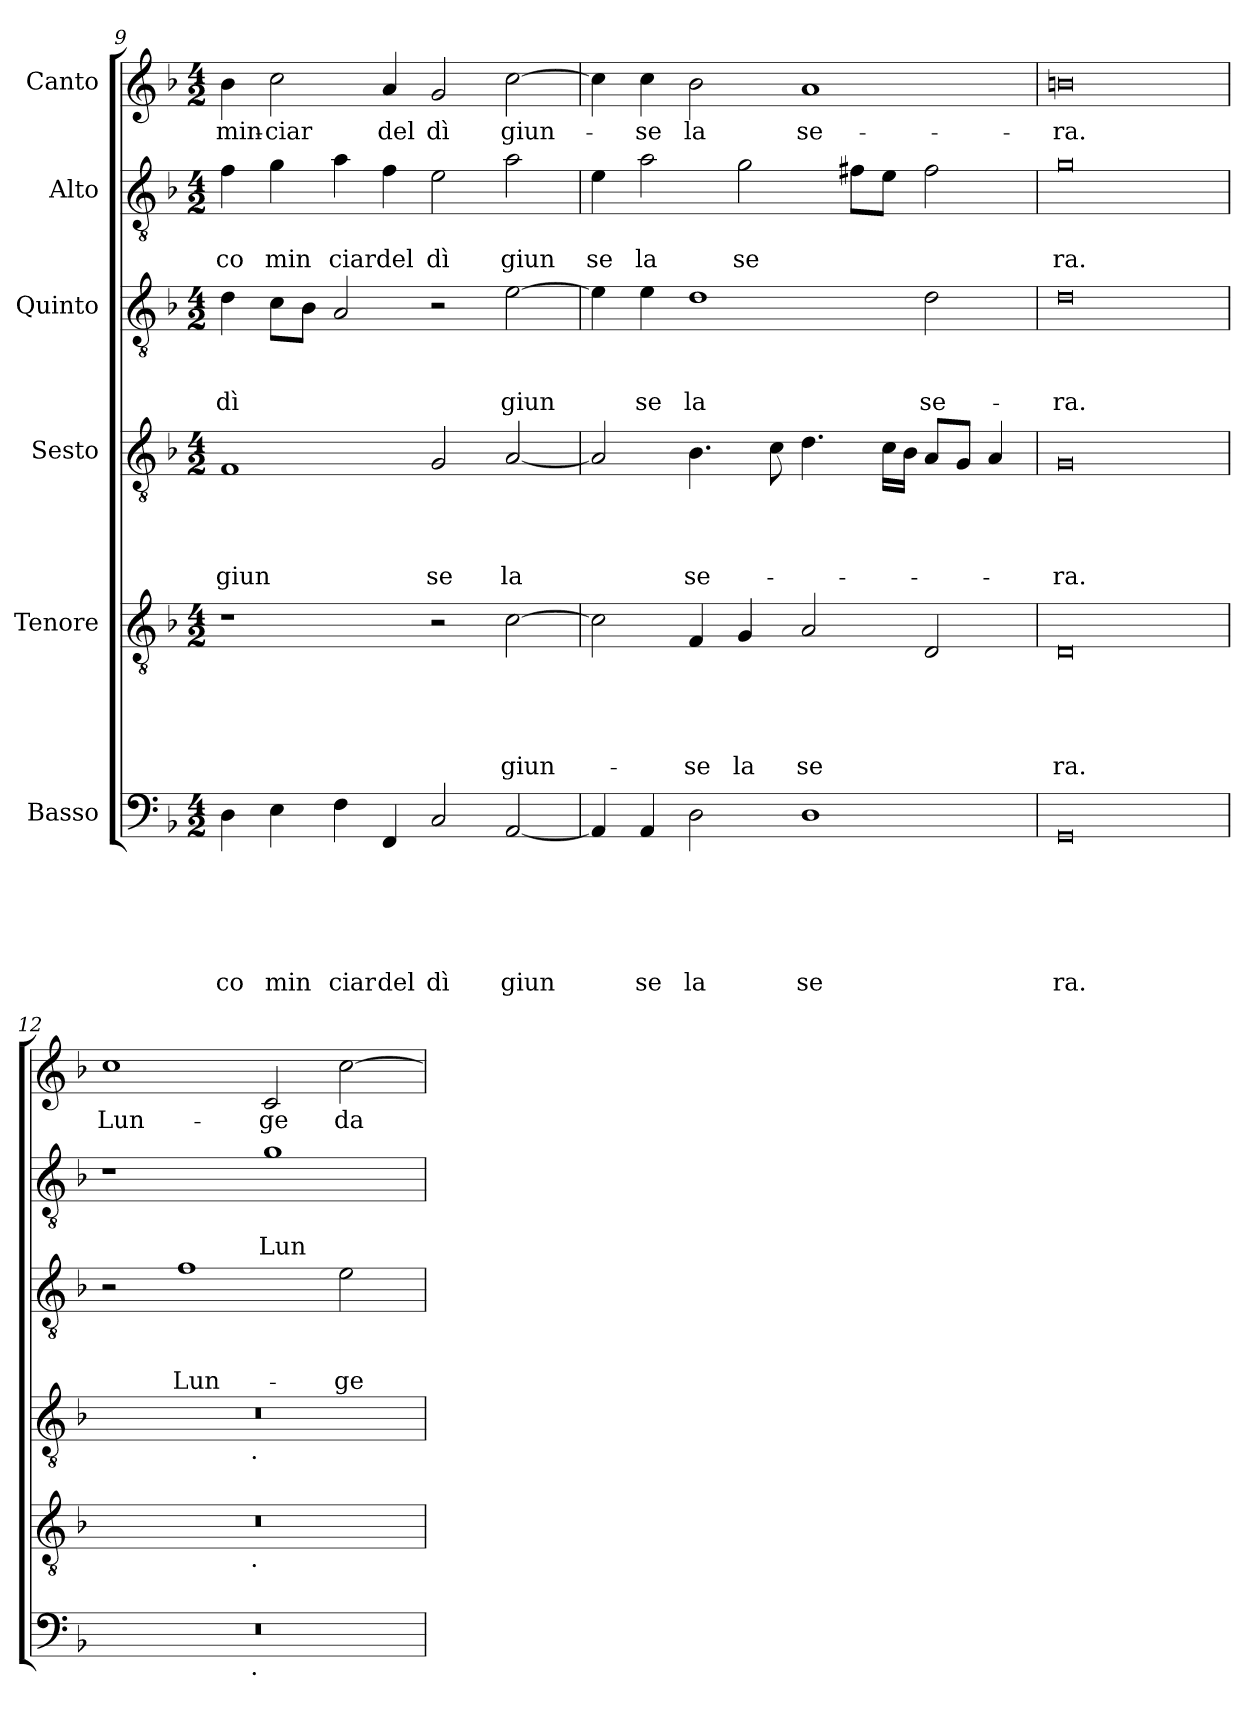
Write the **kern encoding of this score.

**kern	**text	**text	**text	**text	**text	**text	**kern	**text	**text	**text	**text	**text	**kern	**text	**text	**text	**text	**kern	**text	**text	**text	**kern	**text	**text	**kern	**text
*part6	*part6	*part6	*part6	*part6	*part6	*part6	*part5	*part5	*part5	*part5	*part5	*part5	*part4	*part4	*part4	*part4	*part4	*part3	*part3	*part3	*part3	*part2	*part2	*part2	*part1	*part1
*staff6	*staff6	*staff6	*staff6	*staff6	*staff6	*staff6	*staff5	*staff5	*staff5	*staff5	*staff5	*staff5	*staff4	*staff4	*staff4	*staff4	*staff4	*staff3	*staff3	*staff3	*staff3	*staff2	*staff2	*staff2	*staff1	*staff1
*I"Basso	*	*	*	*	*	*	*I"Tenore	*	*	*	*	*	*I"Sesto	*	*	*	*	*I"Quinto	*	*	*	*I"Alto	*	*	*I"Canto	*
*clefF4	*	*	*	*	*	*	*clefGv2	*	*	*	*	*	*clefGv2	*	*	*	*	*clefGv2	*	*	*	*clefGv2	*	*	*clefG2	*
*ITrd-3c-5	*	*	*	*	*	*	*ITrd-3c-5	*	*	*	*	*	*ITrd-3c-5	*	*	*	*	*ITrd-3c-5	*	*	*	*ITrd-3c-5	*	*	*	*
*k[b-e-]	*	*	*	*	*	*	*k[b-e-]	*	*	*	*	*	*k[b-e-]	*	*	*	*	*k[b-e-]	*	*	*	*k[b-e-]	*	*	*k[b-]	*
*B-:	*	*	*	*	*	*	*B-:	*	*	*	*	*	*B-:	*	*	*	*	*B-:	*	*	*	*B-:	*	*	*F:	*
*M4/2	*	*	*	*	*	*	*M4/2	*	*	*	*	*	*M4/2	*	*	*	*	*M4/2	*	*	*	*M4/2	*	*	*M4/2	*
=9	=9	=9	=9	=9	=9	=9	=9	=9	=9	=9	=9	=9	=9	=9	=9	=9	=9	=9	=9	=9	=9	=9	=9	=9	=9	=9
!	!	!	!	!	!	!LO:LY:b	!	!	!	!	!	!	!	!	!	!	!LO:LY:b	!	!	!	!LO:LY:b	!	!	!LO:LY:b	!	!LO:LY:b
4G\	.	.	.	.	.	co	1r	.	.	.	.	.	1B-	.	.	.	giun	4g\	.	.	dì	4b-\	.	co	4b-\	-min-
!	!	!	!	!	!	!LO:LY:b	!	!	!	!	!	!	!	!	!	!	!	!	!	!	!	!	!	!LO:LY:b	!	!LO:LY:b
4A\	.	.	.	.	.	min	.	.	.	.	.	.	.	.	.	.	.	8f\L	.	.	.	4cc\	.	min	2cc\	-ciar
.	.	.	.	.	.	.	.	.	.	.	.	.	.	.	.	.	.	8e-\J	.	.	.	.	.	.	.	.
!	!	!	!	!	!	!LO:LY:b	!	!	!	!	!	!	!	!	!	!	!	!	!	!	!	!	!	!LO:LY:b	!	!
4B-\	.	.	.	.	.	ciar	.	.	.	.	.	.	.	.	.	.	.	2d/	.	.	.	4dd\	.	ciardel	.	.
!	!	!	!	!	!	!LO:LY:b	!	!	!	!	!	!	!	!	!	!	!	!	!	!	!	!	!	!	!	!LO:LY:b
4BB-/	.	.	.	.	.	del	.	.	.	.	.	.	.	.	.	.	.	.	.	.	.	4b-\	.	.	4a/	del
!	!	!	!	!	!	!LO:LY:b	!	!	!	!	!	!	!	!	!	!	!LO:LY:b	!	!	!	!	!	!	!LO:LY:b	!	!LO:LY:b
2F/	.	.	.	.	.	dì	2r	.	.	.	.	.	2c/	.	.	.	se	2r	.	.	.	2a\	.	dì	2g/	dì
!	!	!	!	!	!	!LO:LY:b	!	!	!	!	!	!LO:LY:b	!	!	!	!	!LO:LY:b	!	!	!	!LO:LY:b	!	!	!LO:LY:b	!	!LO:LY:b
[<2D/	.	.	.	.	.	giun	[<2f\	.	.	.	.	giun-	[<2d/	.	.	.	la	[<2a\	.	.	giun	2dd\	.	giun	[<2cc\	giun-
!!LO:PB:g=z
=10	=10	=10	=10	=10	=10	=10	=10	=10	=10	=10	=10	=10	=10	=10	=10	=10	=10	=10	=10	=10	=10	=10	=10	=10	=10	=10
!	!	!	!	!	!	!	!	!	!	!	!	!	!	!	!	!	!	!	!	!	!	!	!	!LO:LY:b	!	!
4D/]	.	.	.	.	.	.	2f\]	.	.	.	.	.	2d/]	.	.	.	.	4a\]	.	.	.	4a\	.	se	4cc\]	.
!	!	!	!	!	!	!LO:LY:b	!	!	!	!	!	!	!	!	!	!	!	!	!	!	!LO:LY:b	!	!	!LO:LY:b	!	!LO:LY:b
4D/	.	.	.	.	.	se	.	.	.	.	.	.	.	.	.	.	.	4a\	.	.	se	2dd\	.	la	4cc\	-se
!	!	!	!	!	!	!LO:LY:b	!	!	!	!	!	!LO:LY:b	!	!	!	!	!LO:LY:b	!	!	!	!LO:LY:b	!	!	!	!	!LO:LY:b
2G\	.	.	.	.	.	la	4B-/	.	.	.	.	-se	4.e-\	.	.	.	se-	1g	.	.	la	.	.	.	2b-\	la
!	!	!	!	!	!	!	!	!	!	!	!	!LO:LY:b	!	!	!	!	!	!	!	!	!	!	!	!LO:LY:b	!	!
.	.	.	.	.	.	.	4c/	.	.	.	.	la	.	.	.	.	.	.	.	.	.	2cc\	.	se	.	.
.	.	.	.	.	.	.	.	.	.	.	.	.	8f\	.	.	.	.	.	.	.	.	.	.	.	.	.
!	!	!	!	!	!	!LO:LY:b	!	!	!	!	!	!LO:LY:b	!	!	!	!	!	!	!	!	!	!	!	!	!	!LO:LY:b
1G	.	.	.	.	.	se	2d/	.	.	.	.	se	4.g\	.	.	.	.	.	.	.	.	.	.	.	1a	se-
.	.	.	.	.	.	.	.	.	.	.	.	.	.	.	.	.	.	.	.	.	.	8bn\L	.	.	.	.
.	.	.	.	.	.	.	.	.	.	.	.	.	16f\LL	.	.	.	.	.	.	.	.	8a\J	.	.	.	.
.	.	.	.	.	.	.	.	.	.	.	.	.	16e-\JJ	.	.	.	.	.	.	.	.	.	.	.	.	.
!	!	!	!	!	!	!	!	!	!	!	!	!	!	!	!	!	!	!	!	!	!LO:LY:b	!	!	!	!	!
.	.	.	.	.	.	.	2G/	.	.	.	.	.	8d/L	.	.	.	.	2g\	.	.	se-	2b\	.	.	.	.
.	.	.	.	.	.	.	.	.	.	.	.	.	8c/J	.	.	.	.	.	.	.	.	.	.	.	.	.
.	.	.	.	.	.	.	.	.	.	.	.	.	4d/	.	.	.	.	.	.	.	.	.	.	.	.	.
=11	=11	=11	=11	=11	=11	=11	=11	=11	=11	=11	=11	=11	=11	=11	=11	=11	=11	=11	=11	=11	=11	=11	=11	=11	=11	=11
!	!	!	!	!	!	!LO:LY:b	!	!	!	!	!	!LO:LY:b	!	!	!	!	!LO:LY:b	!	!	!	!LO:LY:b	!	!	!LO:LY:b	!	!LO:LY:b
0C	.	.	.	.	.	ra.	0G	.	.	.	.	ra.	0c	.	.	.	-ra.	0g	.	.	-ra.	0cc	.	ra.	0bn	-ra.
=12	=12	=12	=12	=12	=12	=12	=12	=12	=12	=12	=12	=12	=12	=12	=12	=12	=12	=12	=12	=12	=12	=12	=12	=12	=12	=12
!	!	!	!	!	!	!	!	!	!	!	!	!	!	!	!	!	!	!	!	!	!	!	!	!	!	!LO:LY:b
*^	*	*	*	*	*	*	*^	*	*	*	*	*	*^	*	*	*	*	*	*	*	*	*	*	*	*	*
0r	2ryy	.	.	.	.	.	.	0r	2ryy	.	.	.	.	.	0r	2ryy	.	.	.	.	2r	.	.	.	1r	.	.	1cc	Lun-
!	!	!	!	!	!	!	!	!	!	!	!	!	!	!	!	!	!	!	!	!	!	!	!	!LO:LY:b	!	!	!	!	!
.	4...ryy	.	.	.	.	.	.	.	4...ryy	.	.	.	.	.	.	4...ryy	.	.	.	.	1b-	.	.	Lun-	.	.	.	.	.
!	!	!	!	!	!	!	!	!	!	!	!	!	!	!	!	!LO:TX:b:t=.	!	!	!	!	!	!	!	!	!	!	!	!	!
!	!	!	!	!	!	!	!	!	!LO:TX:b:t=.	!	!	!	!	!	!	!	!	!	!	!	!	!	!	!	!	!	!	!	!
!	!LO:TX:b:t=.	!	!	!	!	!	!	!	!	!	!	!	!	!	!	!	!	!	!	!	!	!	!	!	!	!	!	!	!
.	1ryy	.	.	.	.	.	.	.	1ryy	.	.	.	.	.	.	1ryy	.	.	.	.	.	.	.	.	.	.	.	.	.
!	!	!	!	!	!	!	!	!	!	!	!	!	!	!	!	!	!	!	!	!	!	!	!	!	!	!	!LO:LY:b	!	!LO:LY:b
.	.	.	.	.	.	.	.	.	.	.	.	.	.	.	.	.	.	.	.	.	.	.	.	.	1cc	.	Lun	2c/	-ge
!	!	!	!	!	!	!	!	!	!	!	!	!	!	!	!	!	!	!	!	!	!	!	!	!LO:LY:b	!	!	!	!	!LO:LY:b
.	.	.	.	.	.	.	.	.	.	.	.	.	.	.	.	.	.	.	.	.	2a\	.	.	-ge	.	.	.	[>2cc\	da
.	32ryy	.	.	.	.	.	.	.	32ryy	.	.	.	.	.	.	32ryy	.	.	.	.	.	.	.	.	.	.	.	.	.
*v	*v	*	*	*	*	*	*	*	*	*	*	*	*	*	*v	*v	*	*	*	*	*	*	*	*	*	*	*	*	*
*	*	*	*	*	*	*	*v	*v	*	*	*	*	*	*	*	*	*	*	*	*	*	*	*	*	*	*	*
=	=	=	=	=	=	=	=	=	=	=	=	=	=	=	=	=	=	=	=	=	=	=	=	=	=	=
*-	*-	*-	*-	*-	*-	*-	*-	*-	*-	*-	*-	*-	*-	*-	*-	*-	*-	*-	*-	*-	*-	*-	*-	*-	*-	*-
